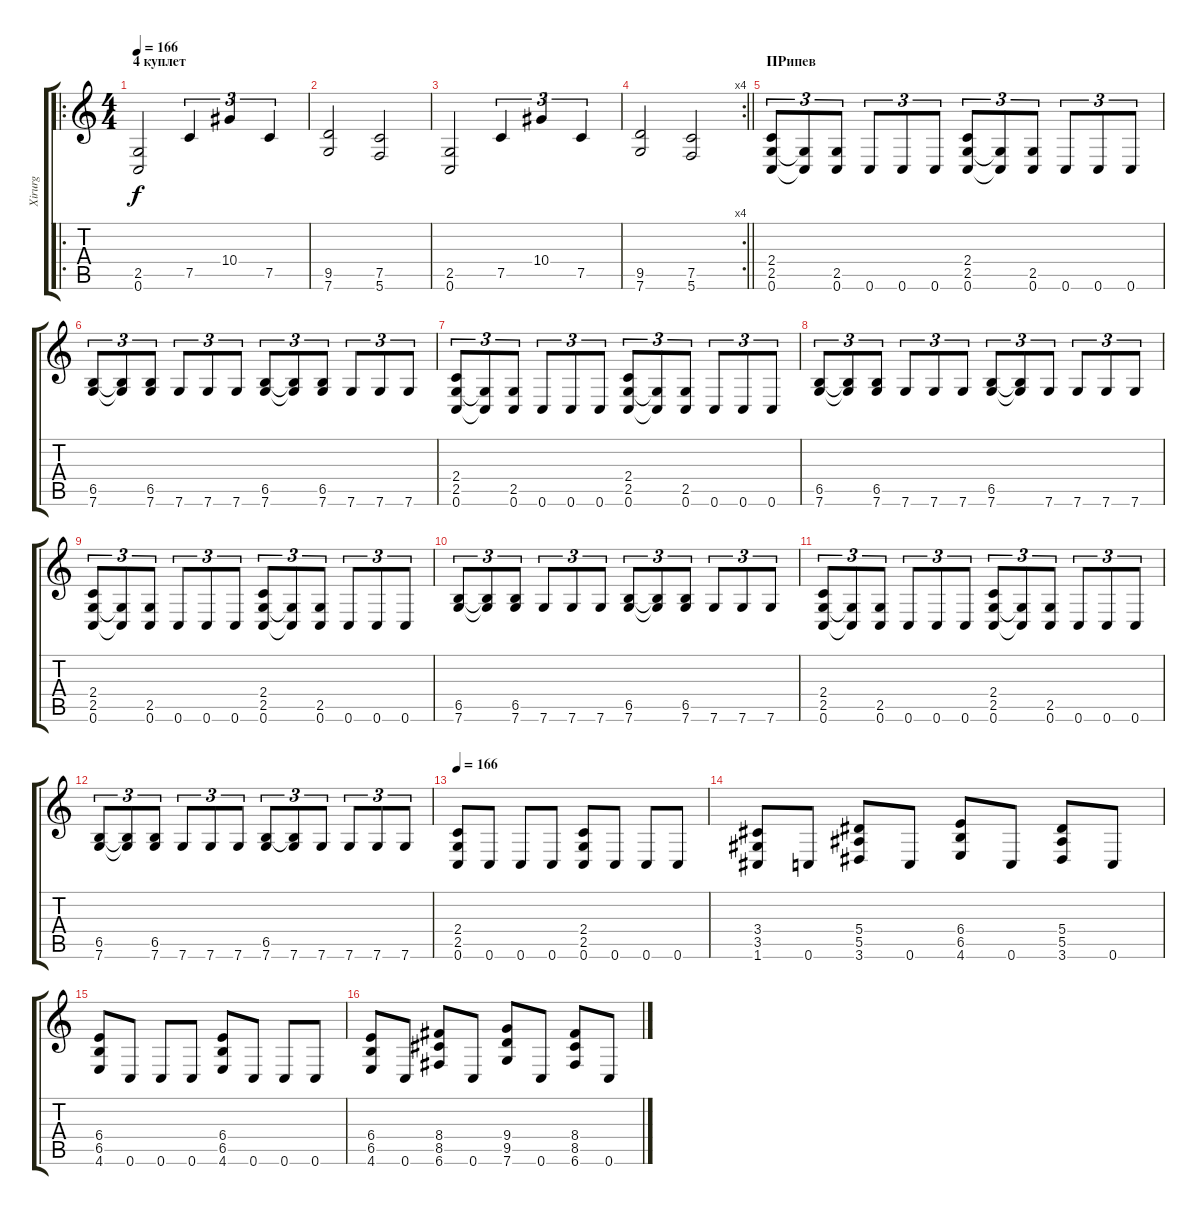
\track ("Xirurg" "Xirurg") {instrument distortionguitar}
\staff {score tabs}
\tuning (C4 G3 Eb3 Bb2 F2 C2) {hide}
\ro
\ts (4 4)
\section ("" "4 куплет")
\tempo 166
\clef g2
\ks c
(2.5 0.6).2{dy f} 7.5.4{tu (3 2)} 10.4.4{tu (3 2)} 7.5.4{tu (3 2)} |
(9.5 7.6).2 (7.5 5.6).2 |
(2.5 0.6).2 7.5.4{tu (3 2)} 10.4.4{tu (3 2)} 7.5.4{tu (3 2)} |
\rc 4
\barLineRight lightlight
(9.5 7.6).2 (7.5 5.6).2 |
\section ("" "ПРипев")
(2.4 2.5 0.6).8{tu (3 2)} (2.5{t} 0.6{t}).8{tu (3 2)} (2.5 0.6).8{tu (3 2)} 0.6.8{tu (3 2)} 0.6.8{tu (3 2)} 0.6.8{tu (3 2)} (2.4 2.5 0.6).8{tu (3 2)} (2.5{t} 0.6{t}).8{tu (3 2)} (2.5 0.6).8{tu (3 2)} 0.6.8{tu (3 2)} 0.6.8{tu (3 2)} 0.6.8{tu (3 2)} |
(6.5 7.6).8{tu (3 2)} (6.5{t} 7.6{t}).8{tu (3 2)} (6.5 7.6).8{tu (3 2)} 7.6.8{tu (3 2)} 7.6.8{tu (3 2)} 7.6.8{tu (3 2)} (6.5 7.6).8{tu (3 2)} (6.5{t} 7.6{t}).8{tu (3 2)} (6.5 7.6).8{tu (3 2)} 7.6.8{tu (3 2)} 7.6.8{tu (3 2)} 7.6.8{tu (3 2)} |
(2.4 2.5 0.6).8{tu (3 2)} (2.5{t} 0.6{t}).8{tu (3 2)} (2.5 0.6).8{tu (3 2)} 0.6.8{tu (3 2)} 0.6.8{tu (3 2)} 0.6.8{tu (3 2)} (2.4 2.5 0.6).8{tu (3 2)} (2.5{t} 0.6{t}).8{tu (3 2)} (2.5 0.6).8{tu (3 2)} 0.6.8{tu (3 2)} 0.6.8{tu (3 2)} 0.6.8{tu (3 2)} |
(6.5 7.6).8{tu (3 2)} (6.5{t} 7.6{t}).8{tu (3 2)} (6.5 7.6).8{tu (3 2)} 7.6.8{tu (3 2)} 7.6.8{tu (3 2)} 7.6.8{tu (3 2)} (6.5 7.6).8{tu (3 2)} (6.5{t} 7.6{t}).8{tu (3 2)} 7.6.8{tu (3 2)} 7.6.8{tu (3 2)} 7.6.8{tu (3 2)} 7.6.8{tu (3 2)} |
(2.4 2.5 0.6).8{tu (3 2)} (2.5{t} 0.6{t}).8{tu (3 2)} (2.5 0.6).8{tu (3 2)} 0.6.8{tu (3 2)} 0.6.8{tu (3 2)} 0.6.8{tu (3 2)} (2.4 2.5 0.6).8{tu (3 2)} (2.5{t} 0.6{t}).8{tu (3 2)} (2.5 0.6).8{tu (3 2)} 0.6.8{tu (3 2)} 0.6.8{tu (3 2)} 0.6.8{tu (3 2)} |
(6.5 7.6).8{tu (3 2)} (6.5{t} 7.6{t}).8{tu (3 2)} (6.5 7.6).8{tu (3 2)} 7.6.8{tu (3 2)} 7.6.8{tu (3 2)} 7.6.8{tu (3 2)} (6.5 7.6).8{tu (3 2)} (6.5{t} 7.6{t}).8{tu (3 2)} (6.5 7.6).8{tu (3 2)} 7.6.8{tu (3 2)} 7.6.8{tu (3 2)} 7.6.8{tu (3 2)} |
(2.4 2.5 0.6).8{tu (3 2)} (2.5{t} 0.6{t}).8{tu (3 2)} (2.5 0.6).8{tu (3 2)} 0.6.8{tu (3 2)} 0.6.8{tu (3 2)} 0.6.8{tu (3 2)} (2.4 2.5 0.6).8{tu (3 2)} (2.5{t} 0.6{t}).8{tu (3 2)} (2.5 0.6).8{tu (3 2)} 0.6.8{tu (3 2)} 0.6.8{tu (3 2)} 0.6.8{tu (3 2)} |
(6.5 7.6).8{tu (3 2)} (6.5{t} 7.6{t}).8{tu (3 2)} (6.5 7.6).8{tu (3 2)} 7.6.8{tu (3 2)} 7.6.8{tu (3 2)} 7.6.8{tu (3 2)} (6.5 7.6).8{tu (3 2)} (6.5{t} 7.6).8{tu (3 2)} 7.6.8{tu (3 2)} 7.6.8{tu (3 2)} 7.6.8{tu (3 2)} 7.6.8{tu (3 2)} |
\tempo 166
(2.4 2.5 0.6).8 0.6.8 0.6.8 0.6.8 (2.4 2.5 0.6).8 0.6.8 0.6.8 0.6.8 |
(3.4 3.5 1.6).8 0.6.8 (5.4 5.5 3.6).8 0.6.8 (6.4 6.5 4.6).8 0.6.8 (5.4 5.5 3.6).8 0.6.8 |
(6.4 6.5 4.6).8 0.6.8 0.6.8 0.6.8 (6.4 6.5 4.6).8 0.6.8 0.6.8 0.6.8 |
(6.4 6.5 4.6).8 0.6.8 (8.4 8.5 6.6).8 0.6.8 (9.4 9.5 7.6).8 0.6.8 (8.4 8.5 6.6).8 0.6.8
